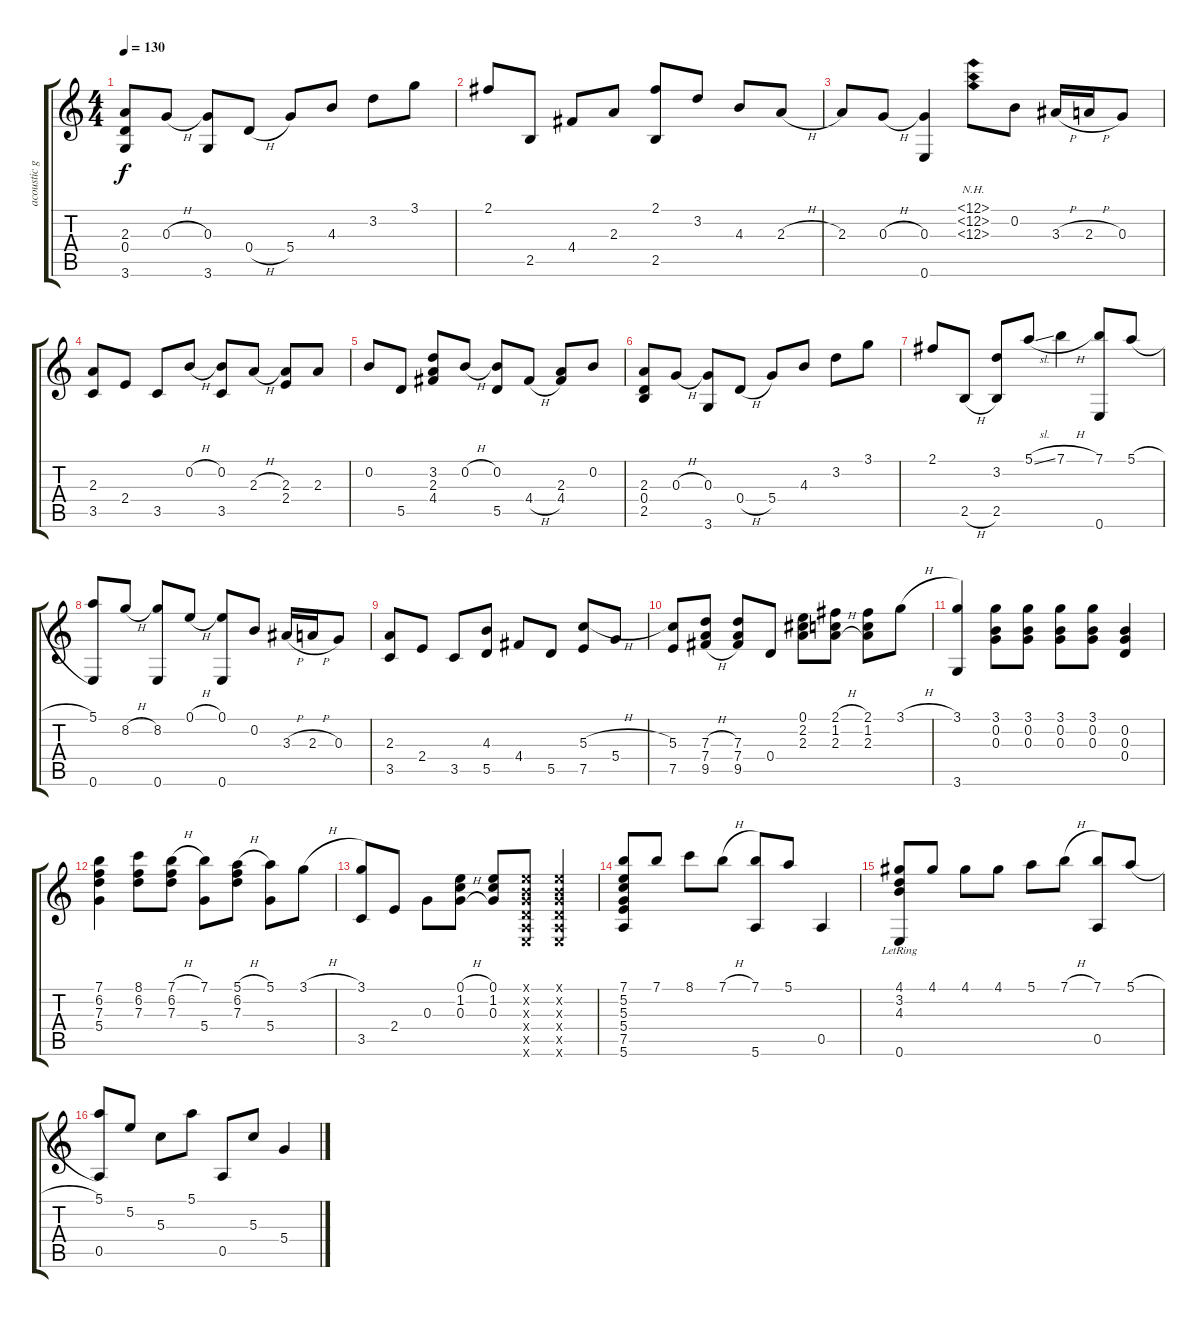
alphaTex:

\track ("acoustic guitar" "acoustic g") {instrument acousticguitarnylon}
\staff {score tabs}
\tuning (E4 B3 G3 D3 A2 E2) {hide}
\ts (4 4)
\tempo 130
\clef g2
\ks c
(2.3 0.4 3.6).8{dy f} 0.3{h}.8 (0.3 3.6).8 0.4{h}.8 5.4.8 4.3.8 3.2.8 3.1.8 |
2.1.8 2.5.8 4.4.8 2.3.8 (2.1 2.5).8 3.2.8 4.3.8 2.3{h}.8 |
2.3.8 0.3{h}.8 (0.3 0.6).4 (12.1{nh} 12.2{nh} 12.3{nh}).8 0.2.8 3.3{h}.16 2.3{h}.16 0.3.8 |
(2.3 3.5).8 2.4.8 3.5.8 0.2{h}.8 (0.2 3.5).8 2.3{h}.8 (2.3 2.4).8 2.3.8 |
0.2.8 5.5.8 (3.2 2.3 4.4).8 0.2{h}.8 (0.2 5.5).8 4.4{h}.8 (2.3 4.4).8 0.2.8 |
(2.3 0.4 2.5).8 0.3{h}.8 (0.3 3.6).8 0.4{h}.8 5.4.8 4.3.8 3.2.8 3.1.8 |
2.1.8 2.5{h}.8 (3.2 2.5).8 5.1{sl}.8 7.1{h}.4 (7.1 0.6).8 5.1{h}.8 |
(5.1 0.6).8 8.2{h}.8 (8.2 0.6).8 0.1{h}.8 (0.1 0.6).8 0.2.8 3.3{h}.16 2.3{h}.16 0.3.8 |
(2.3 3.5).8 2.4.8 3.5.8 (4.3 5.5).8 4.4.8 5.5.8 (5.3{h} 7.5).8 5.4.8 |
(5.3 7.5).8 (7.3{h} 7.4 9.5{h}).8 (7.3 7.4 9.5).8 0.4.8 (0.1 2.2 2.3).8 (2.1{h} 1.2 2.3{h}).8 (2.1 1.2 2.3).8 3.1{h}.8 |
(3.1 3.6).4 (3.1 0.2 0.3).8 (3.1 0.2 0.3).8 (3.1 0.2 0.3).8 (3.1 0.2 0.3).8 (0.2 0.3 0.4).4 |
(7.1 6.2 7.3 5.4).4 (8.1 6.2 7.3).8 (7.1{h} 6.2 7.3).8 (7.1 5.4).8 (5.1{h} 6.2 7.3).8 (5.1 5.4).8 3.1{h}.8 |
(3.1 3.5).8 2.4.8 0.3.8 (0.1{h} 1.2 0.3{h}).8 (0.1 1.2 0.3).8 (0.1{x} 0.2{x} 0.3{x} 0.4{x} 0.5{x} 0.6{x}).8 (0.1{x} 0.2{x} 0.3{x} 0.4{x} 0.5{x} 0.6{x}).4 |
(7.1 5.2 5.3 5.4 7.5 5.6).8 7.1.8 8.1.8 7.1{h}.8 (7.1 5.6).8 5.1.8 0.5.4 |
(4.1 3.2 4.3 0.6{lr}).8 4.1.8 4.1.8 4.1.8 5.1.8 7.1{h}.8 (7.1 0.5).8 5.1{h}.8 |
(5.1 0.5).8 5.2.8 5.3.8 5.1.8 0.5.8 5.3.8 5.4.4
